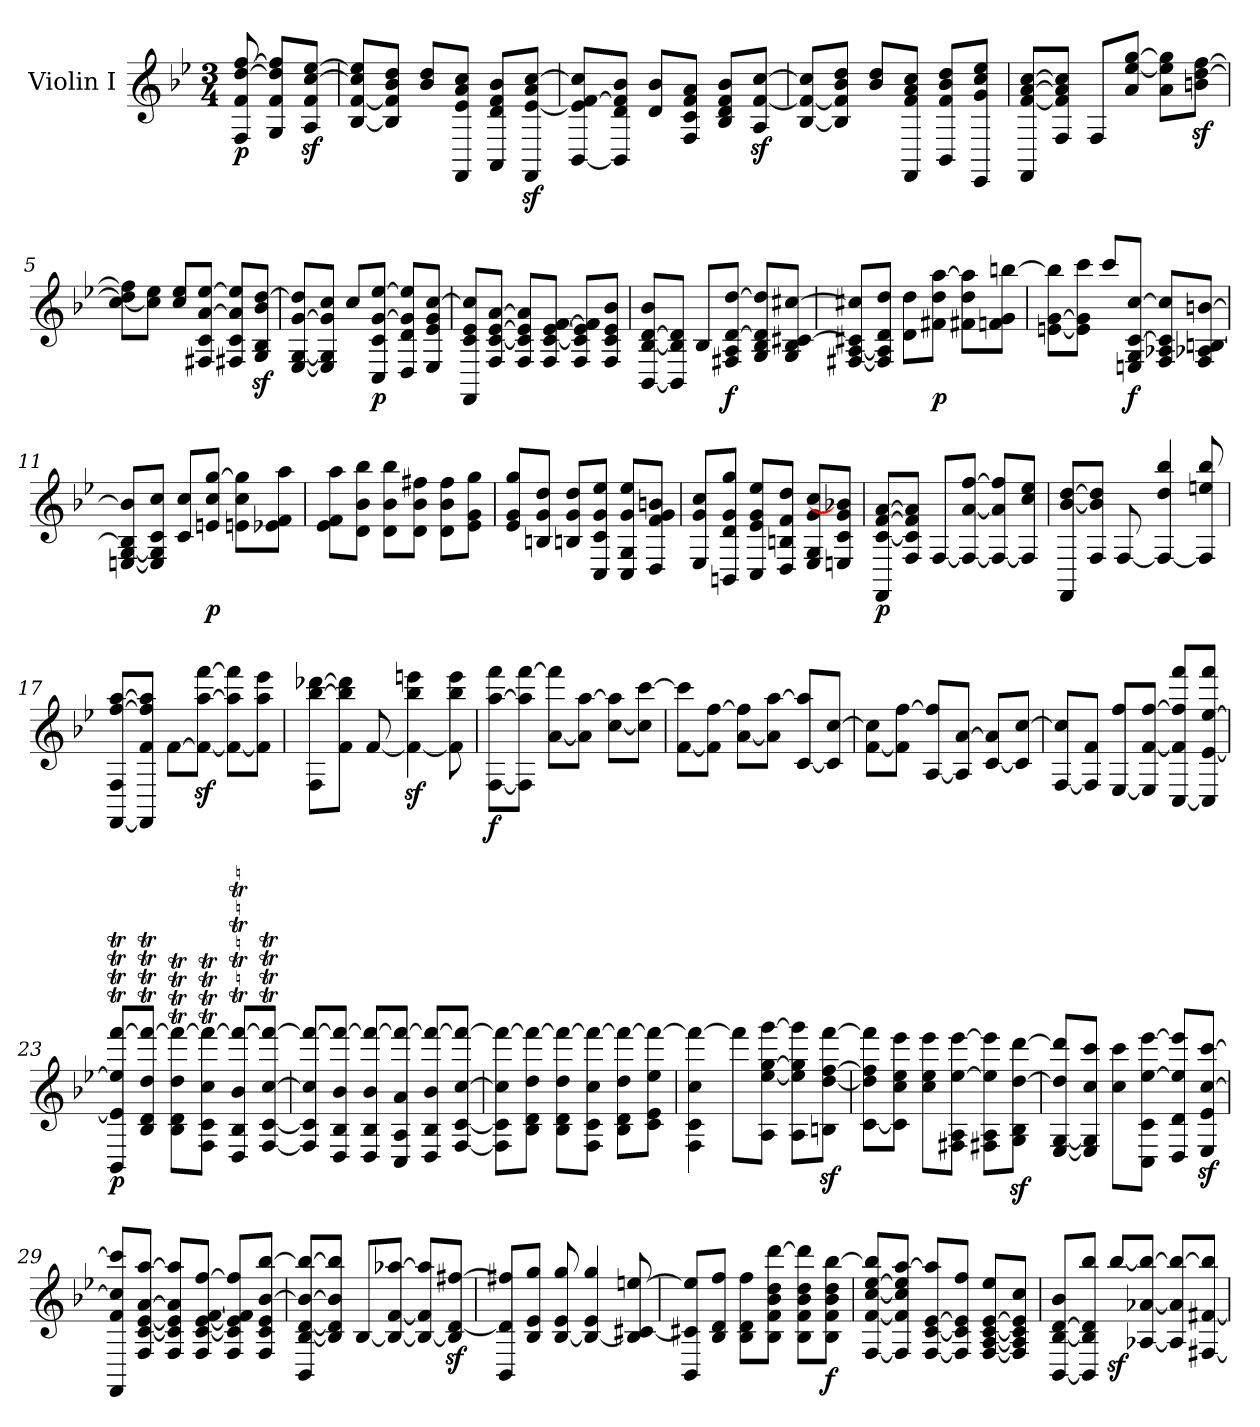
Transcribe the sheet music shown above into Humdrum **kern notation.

**kern	**dynam
*part1	*part1
*staff1	*staff1
*I"Violin I	*
*I'Vln	*
*clefG2	*
*k[b-e-]	*
*B-:	*
*M3/4	*
=	=
8F 8f [8dd [8ff	p
8G 8f 8dd] 8ff]L	.
8Az 8fz [8ccz [8ee-zJ	.
=1	=1
[8B- [8f 8cc] 8ee-]L	.
8B-] 8f] 8b- 8ddJ	.
8b- 8ddL	.
8FF 8e- 8a 8ccJ	.
8AA 8d 8f 8b-L	.
8FFz [8e-z 8az [8cczJ	.
=2	=2
[8BB- 8e-] [8f 8cc]L	.
8BB-] 8d 8f] 8b-J	.
8d 8b-L	.
8F 8c 8f 8aJ	.
8B- 8d 8f 8b-L	.
8Az [8fz [8cczJ	.
=3	=3
[8B- 8f_ 8cc]L	.
8B-] 8f] 8b- 8ddJ	.
8b- 8ddL	.
8FF 8f 8a 8ccJ	.
8BB- 8f 8b- 8ddL	.
8EE- 8g 8cc 8ee-J	.
=4	=4
8FF [8f [8a [8ccL	.
8F 8f] 8a] 8cc]J	.
8FL	.
8a [8ee- [8ggJ	.
8a 8ee-] 8gg]L	.
8bnz [8ddz [8ffzJ	.
=5	=5
[8cc 8dd] 8ff]L	.
8cc] 8ee-J	.
8cc 8ee-L	.
8F#X 8c [8a [8ee-J	.
8F#X 8c 8a] 8ee-]L	.
8Gz 8B-z 8b-z [8ddzJ	.
=6	=6
[8E- [8G [8g 8dd]L	.
8E-] 8G] 8g] 8ccJ	.
8ccL	.
8C 8c [8g [8ee-J	p
8D 8d 8g] 8ee-]L	.
8E- 8e- 8g [8ccJ	.
=7	=7
8FF 8c 8e- 8cc]L	.
8F [8c [8e- [8aJ	.
8F 8c] 8e-] 8a]L	.
8F [8c [8e- [8fJ	.
8F 8c] 8e-] 8f]L	.
8F 8c 8e- 8b-J	.
=8	=8
[8BB- [8B- [8d 8b-L	.
8BB-] 8B-] 8d]J	.
8B-L	.
8F#X 8A [8d [8ddJ	f
8G 8B- 8d] 8dd]L	.
8G 8B- [8c#X [8cc#XJ	.
=9	=9
[8F#X [8A 8c#X] 8cc#X]L	.
8F#] 8A] 8d 8ddJ	.
8d 8ddL	.
8f#X 8dd [8aaJ	p
8f#X 8dd 8aa]L	.
8fn 8g [8bbnJ	.
=10	=10
[8en [8g 8bbn]L	.
8e] 8g] 8cccJ	.
8cccL	.
8En 8G [8c [8ccJ	f
8F 8A-X 8c] 8cc]L	.
8F 8A-X [8Bn [8bnJ	.
=11	=11
[8En [8G 8Bn] 8bn]L	.
8E] 8G] 8c 8ccJ	.
8c 8ccL	.
8en 8cc [8ggJ	p
8en 8cc 8gg]L	.
8e-X 8f 8aaJ	.
=12	=12
8e- 8f 8aaL	.
8d 8b- 8bb-J	.
8d 8b- 8bb-L	.
8d 8b- 8ff#XJ	.
8d 8b- 8ff#L	.
8e- 8g 8ggJ	.
=13	=13
8e- 8g 8ggL	.
8Bn 8g 8ddJ	.
8Bn 8g 8ddL	.
8C 8c 8g 8ee-J	.
8C 8G 8g 8ee-L	.
8D 8f 8g 8bnJ	.
=14	=14
8E- 8g 8ccL	.
8BBn 8d 8g 8ggJ	.
8C 8e- 8g 8ee-L	.
8D 8Bn 8f 8ddJ	.
8E- 8G 8g 8ccL	.
8En 8c 8g 8b-X]J	.
=15	=15
8FF [8c [8f [8aL	p
8F 8c] 8f] 8a]J	.
[8FL	.
8F_ [8a [8ffJ	.
8F_ 8a] 8ff]L	.
8F] 8cc 8ee-J	.
=16	=16
8FF [8b- [8ddL	.
8F 8b-] 8dd]J	.
[8F	.
4F_ 4dd 4bb-	.
8F] 8een 8bb-	.
=17	=17
[8FF 8F [8ff [8aaL	.
8FF] 8f 8ff] 8aa]J	.
[8fL	.
8f_z [8aaz [8fffzJ	.
8f_ 8aa] 8fff]L	.
8f] 8aa 8eee-J	.
=18	=18
8F [8bb- [8ddd-XL	.
8f 8bb-] 8ddd-]J	.
[8f	.
4f_z 4bb-z 4eeenz	.
8f] 8bb- 8eee	.
=19	=19
[8F [8aa 8fffL	f
8F] 8aa] [8fffJ	.
[8a 8fff]L	.
8a] [8aaJ	.
[8cc 8aa]L	.
8cc] [8cccJ	.
=20	=20
[8f 8ccc]L	.
8f] [8ffJ	.
[8a 8ff]L	.
8a] [8aaJ	.
[8c 8aa]L	.
8c] [8ccJ	.
=21	=21
[8f 8cc]L	.
8f] [8ffJ	.
[8A 8ff]L	.
8A] [8aJ	.
[8c 8a]L	.
8c] [8ccJ	.
=22	=22
[8F 8cc]L	.
8F] 8fJ	.
[8E- 8ffL	.
8E-] [8f [8ffJ	.
[8C 8f] 8ff] 8fffL	.
8C] [8e- [8ee- 8fffJ	.
=23	=23
8BB-T 8e-]T 8ee-]T [8fffTL	p
8B-T 8dT 8ddT 8fff_TJ	.
8B-T 8dT 8ddT 8fff_TL	.
8FT 8cT 8ccT 8fff_TJ	.
8DT 8B-T 8b-T 8fff_TL	.
[8FT [8cT [8ccT 8fff_TJ	.
=24	=24
8F] 8c] 8cc] 8fff_L	.
8D 8B- 8b- 8fff_J	.
8D 8B- 8b- 8fff_L	.
8C 8A 8a 8fff_J	.
8D 8B- 8b- 8fff_L	.
[8F [8c [8cc 8fff_J	.
=25	=25
8F] 8c] 8cc] 8fff_L	.
8B- 8d 8dd 8fff_J	.
8B- 8d 8dd 8fff_L	.
8F 8c 8cc 8fff_J	.
8B- 8d 8dd 8fff_L	.
8c 8e- 8ee- 8fff_J	.
=26	=26
4F 4c 4cc 4fff_	.
8fffL]	.
8A [8ee- [8gg [8gggJ	.
8A 8ee-] 8gg] 8ggg]L	.
8Bnz [8ddz [8ffz [8fffzJ	.
=27	=27
[8c 8dd] 8ff] 8fff]L	.
8c] 8cc 8ee- 8eee-J	.
8cc 8ee- 8eee-L	.
8F#X 8A [8ee- [8eee-J	.
8F#X 8A 8ee-] 8eee-]L	.
8Gz 8B-z [8ddz [8dddzJ	.
=28	=28
[8E- [8G 8dd] 8ddd]L	.
8E-] 8G] 8cc 8cccJ	.
8cc 8cccL	.
8C 8c [8ee- [8eee-J	.
8D 8d 8ee-] 8eee-]L	.
8E-z 8e-z [8ccz [8ccczJ	.
=29	=29
8FF 8f 8cc] 8ccc]L	.
8F [8c [8e- [8a [8aaJ	.
8F 8c] 8e-] 8a] 8aa]L	.
8F [8c [8e- [8f [8ffJ	.
8F 8c] 8e-] 8f] 8ff]L	.
8F 8c 8e- [8b- [8bb-J	.
=30	=30
8BB- [8B- [8d 8b-_ 8bb-_L	.
8B-] 8d] 8b-] 8bb-]J	.
[8B-L	.
8B-_ [8f [8aa-XJ	.
8B-_ 8f] 8aa-]L	.
8B-]z [8dz [8ff#XzJ	.
=31	=31
8BB- 8d] 8ff#X]L	.
8B- 8e- 8ggJ	.
[8B- 8e- 8gg	.
4B-_ 4e- 4gg	.
8B-] [8c#X [8een	.
=32	=32
8BB- 8c#X] 8een]L	.
8B- 8d 8ffJ	.
8B- 8d 8ffL	.
8B- 8f 8b- 8dd [8dddJ	.
8B- 8f 8b- 8dd 8ddd]L	.
8B- 8f 8b- 8dd [8bb-J	f
=33	=33
[8F [8f [8cc [8ee- 8bb-]L	.
8F] 8f] 8cc] 8ee-] [8aaJ	.
[8F [8c [8e- 8aa]L	.
8F] 8c] 8e-] 8ffJ	.
[8F [8A [8c [8e- 8ee-L	.
8F] 8A] 8c] 8e-] 8ccJ	.
=34	=34
[8BB- [8B- [8d 8b-L	.
8BB-] 8B-] 8d] 8bb-J	.
[8bb-zL	.
[8A-X [8a-X 8bb-_J	.
8A-] 8a-] 8bb-_L	.
[8F#X [8f#X 8bb-]J	.
=	=
*-	*-
